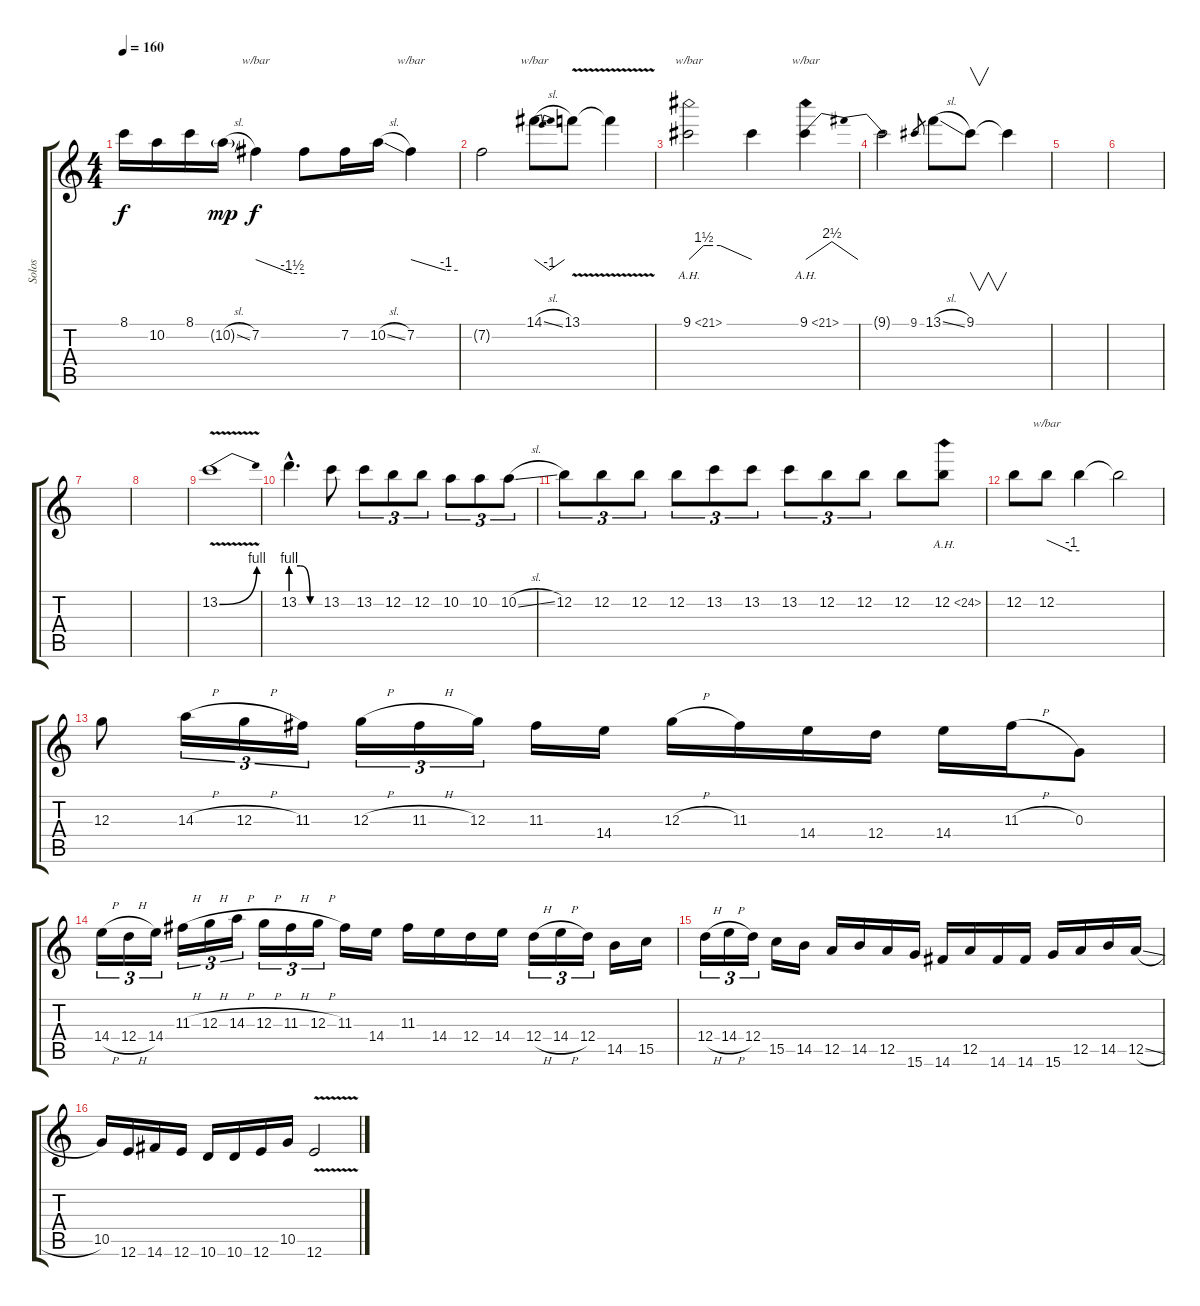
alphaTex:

\track ("Solos" "Solos") {instrument overdrivenguitar}
\staff {score tabs}
\tuning (E4 B3 G3 D3 A2 E2) {hide}
\ts (4 4)
\tempo 160
\clef g2
\ks c
8.1.16{dy f} 10.2.16 8.1.16 10.2{sl g}.16{dy mp} 7.2.4{tbe (custom default 0 0 45 -6 60 -6) dy f} 7.2{t}.8 7.2.16 10.2{sl}.16 7.2.4{tbe (custom default 0 0 45 -4 60 -4)} |
7.2{t}.2 14.1{sl}.8{tbe (dip default 0 0 30 -4 60 0)} 13.1{v}.8 13.1{t}.4 |
9.1{ah 12}.2{tbe (custom default 0 0 14 6 20 6 30 6 60 0)} 9.1{t}.4 9.1{ah 12}.4{tbe (dip default 0 0 30 10 60 0)} |
9.1{t}.2 9.1.8{gr} 13.1{sl}.8 9.1.8{v} 9.1{t}.4 |
|
|
|
|
13.2{be (bend 0 0 60 4) v}.1 |
13.2{be (custom 0 4 20 4 40 0 60 0) hac}.4{d} 13.2.8 13.2.8{tu (3 2)} 12.2.8{tu (3 2)} 12.2.8{tu (3 2)} 10.2.8{tu (3 2)} 10.2.8{tu (3 2)} 10.2{sl}.8{tu (3 2)} |
12.2.8{tu (3 2)} 12.2.8{tu (3 2)} 12.2.8{tu (3 2)} 12.2.8{tu (3 2)} 13.2.8{tu (3 2)} 13.2.8{tu (3 2)} 13.2.8{tu (3 2)} 12.2.8{tu (3 2)} 12.2.8{tu (3 2)} 12.2.8 12.2{ah 12}.8 |
12.2.8 12.2.8{tbe (custom default 0 0 45 -4 60 -4)} 12.2{t}.4 12.2{t}.2 |
12.3.8 14.3{h}.16{tu (3 2)} 12.3{h}.16{tu (3 2)} 11.3.16{tu (3 2)} 12.3{h}.16{tu (3 2)} 11.3{h}.16{tu (3 2)} 12.3.16{tu (3 2)} 11.3.16 14.4.16 12.3{h}.16 11.3.16 14.4.16 12.4.16 14.4.16 11.3{h}.16 0.3.8 |
14.4{h}.16{tu (3 2)} 12.4{h}.16{tu (3 2)} 14.4.16{tu (3 2)} 11.3{h}.16{tu (3 2)} 12.3{h}.16{tu (3 2)} 14.3{h}.16{tu (3 2)} 12.3{h}.16{tu (3 2)} 11.3{h}.16{tu (3 2)} 12.3{h}.16{tu (3 2)} 11.3.16 14.4.16 11.3.16 14.4.16 12.4.16 14.4.16 12.4{h}.16{tu (3 2)} 14.4{h}.16{tu (3 2)} 12.4.16{tu (3 2)} 14.5.16 15.5.16 |
12.4{h}.16{tu (3 2)} 14.4{h}.16{tu (3 2)} 12.4.16{tu (3 2)} 15.5.16 14.5.16 12.5.16 14.5.16 12.5.16 15.6.16 14.6.16 12.5.16 14.6.16 14.6.16 15.6.16 12.5.16 14.5.16 12.5{sl}.16 |
10.5.16 12.6.16 14.6.16 12.6.16 10.6.16 10.6.16 12.6.16 10.5.16 12.6{v}.2
